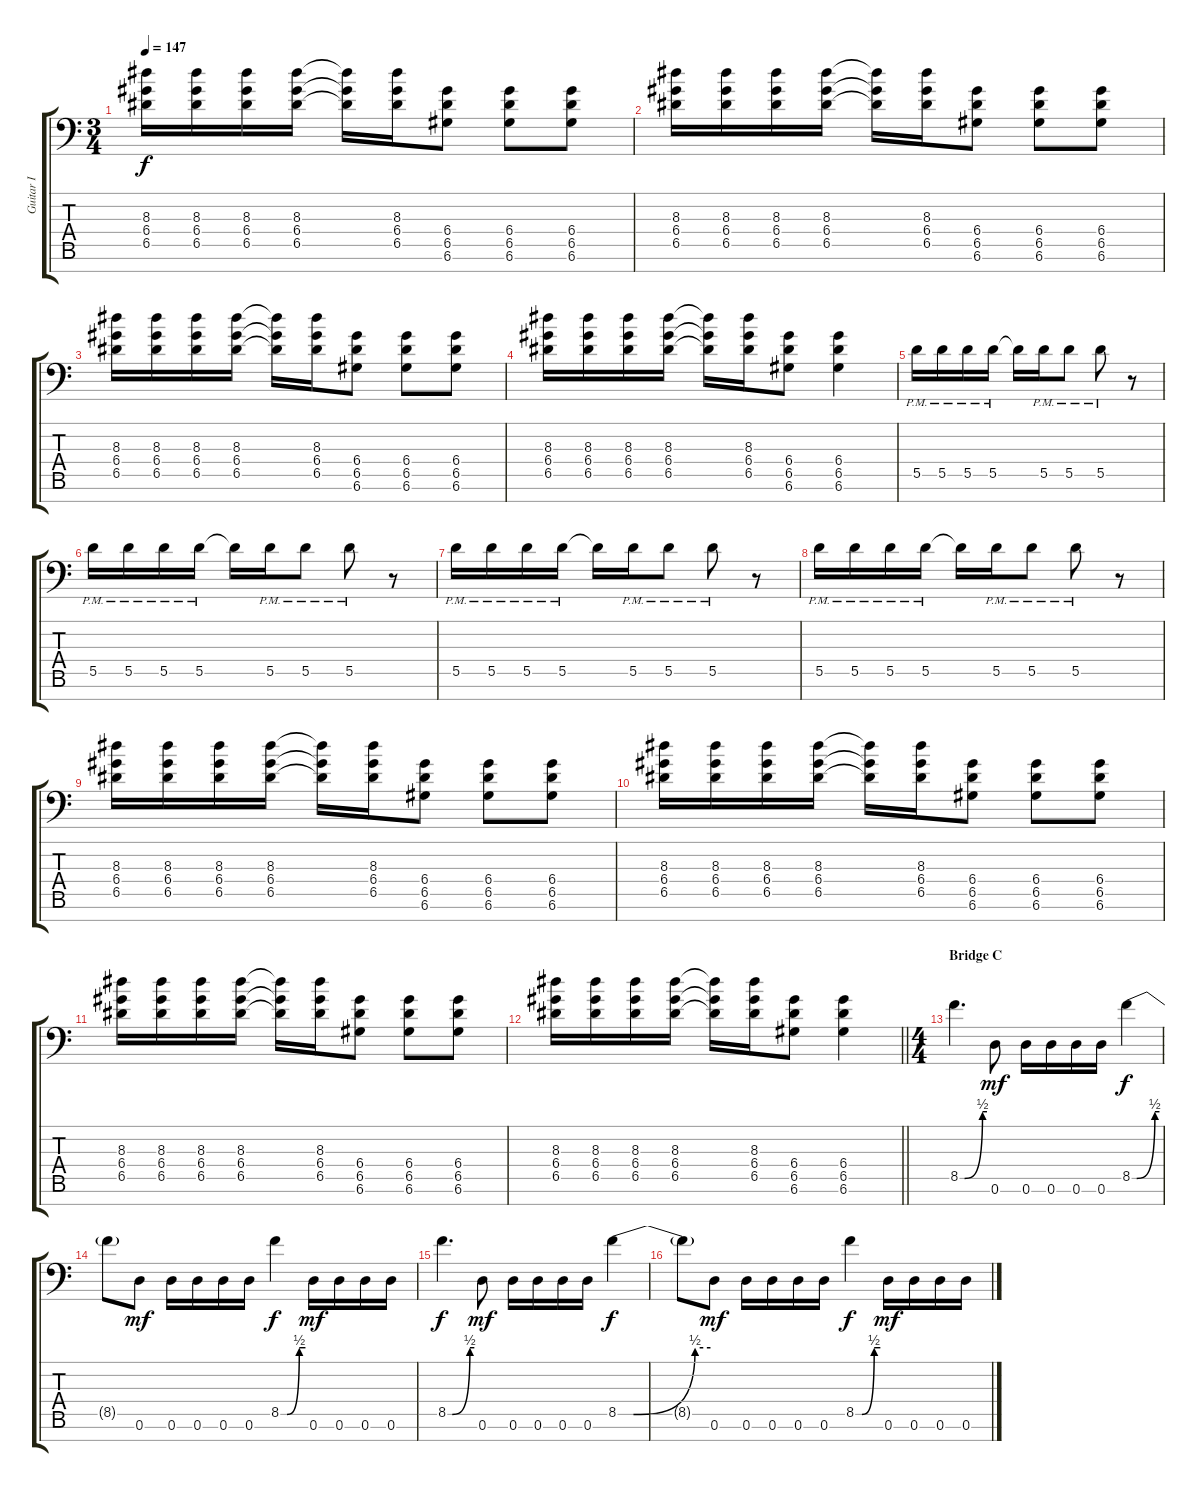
\track ("Guitar I" "Guitar I") {instrument distortionguitar}
\staff {score tabs}
\tuning (E4 B3 G3 D3 A2 D2 A1) {hide}
\ts (3 4)
\tempo 147
\clef f4
\ks c
(8.3 6.4 6.5).16{dy f} (8.3 6.4 6.5).16 (8.3 6.4 6.5).16 (8.3 6.4 6.5).16 (8.3{t} 6.4{t} 6.5{t}).16 (8.3 6.4 6.5).16 (6.4 6.5 6.6).8{beam split} (6.4 6.5 6.6).8 (6.4 6.5 6.6).8 |
(8.3 6.4 6.5).16 (8.3 6.4 6.5).16 (8.3 6.4 6.5).16 (8.3 6.4 6.5).16 (8.3{t} 6.4{t} 6.5{t}).16 (8.3 6.4 6.5).16 (6.4 6.5 6.6).8{beam split} (6.4 6.5 6.6).8 (6.4 6.5 6.6).8 |
(8.3 6.4 6.5).16 (8.3 6.4 6.5).16 (8.3 6.4 6.5).16 (8.3 6.4 6.5).16 (8.3{t} 6.4{t} 6.5{t}).16 (8.3 6.4 6.5).16 (6.4 6.5 6.6).8{beam split} (6.4 6.5 6.6).8 (6.4 6.5 6.6).8 |
(8.3 6.4 6.5).16 (8.3 6.4 6.5).16 (8.3 6.4 6.5).16 (8.3 6.4 6.5).16 (8.3{t} 6.4{t} 6.5{t}).16 (8.3 6.4 6.5).16 (6.4 6.5 6.6).8 (6.4 6.5 6.6).4 |
5.5{pm}.16 5.5{pm}.16 5.5{pm}.16 5.5{pm}.16 5.5{t}.16 5.5{pm}.16 5.5{pm}.8 5.5{pm}.8 r.8 |
5.5{pm}.16 5.5{pm}.16 5.5{pm}.16 5.5{pm}.16 5.5{t}.16 5.5{pm}.16 5.5{pm}.8 5.5{pm}.8 r.8 |
5.5{pm}.16 5.5{pm}.16 5.5{pm}.16 5.5{pm}.16 5.5{t}.16 5.5{pm}.16 5.5{pm}.8 5.5{pm}.8 r.8 |
5.5{pm}.16 5.5{pm}.16 5.5{pm}.16 5.5{pm}.16 5.5{t}.16 5.5{pm}.16 5.5{pm}.8 5.5{pm}.8 r.8 |
(8.3 6.4 6.5).16 (8.3 6.4 6.5).16 (8.3 6.4 6.5).16 (8.3 6.4 6.5).16 (8.3{t} 6.4{t} 6.5{t}).16 (8.3 6.4 6.5).16 (6.4 6.5 6.6).8{beam split} (6.4 6.5 6.6).8 (6.4 6.5 6.6).8 |
(8.3 6.4 6.5).16 (8.3 6.4 6.5).16 (8.3 6.4 6.5).16 (8.3 6.4 6.5).16 (8.3{t} 6.4{t} 6.5{t}).16 (8.3 6.4 6.5).16 (6.4 6.5 6.6).8{beam split} (6.4 6.5 6.6).8 (6.4 6.5 6.6).8 |
(8.3 6.4 6.5).16 (8.3 6.4 6.5).16 (8.3 6.4 6.5).16 (8.3 6.4 6.5).16 (8.3{t} 6.4{t} 6.5{t}).16 (8.3 6.4 6.5).16 (6.4 6.5 6.6).8{beam split} (6.4 6.5 6.6).8 (6.4 6.5 6.6).8 |
\barLineRight lightlight
(8.3 6.4 6.5).16 (8.3 6.4 6.5).16 (8.3 6.4 6.5).16 (8.3 6.4 6.5).16 (8.3{t} 6.4{t} 6.5{t}).16 (8.3 6.4 6.5).16 (6.4 6.5 6.6).8 (6.4 6.5 6.6).4 |
\ts (4 4)
\section ("" "Bridge C")
8.5{be (custom 0 0 10 0 50 2 60 2)}.4{d} 0.6.8{dy mf} 0.6.16 0.6.16 0.6.16 0.6.16 8.5{be (custom 0 0 10 0 50 2 60 2)}.4{dy f} |
8.5{t}.8 0.6.8{dy mf} 0.6.16 0.6.16 0.6.16 0.6.16 8.5{be (custom 0 0 15 0 45 2 60 2)}.4{dy f} 0.6.16{dy mf} 0.6.16 0.6.16 0.6.16 |
8.5{be (custom 0 0 10 0 50 2 60 2)}.4{d dy f} 0.6.8{dy mf} 0.6.16 0.6.16 0.6.16 0.6.16 8.5{be (custom 0 0 10 0 50 2 60 2)}.4{dy f} |
8.5{t}.8 0.6.8{dy mf} 0.6.16 0.6.16 0.6.16 0.6.16 8.5{be (custom 0 0 15 0 45 2 60 2)}.4{dy f} 0.6.16{dy mf} 0.6.16 0.6.16 0.6.16
